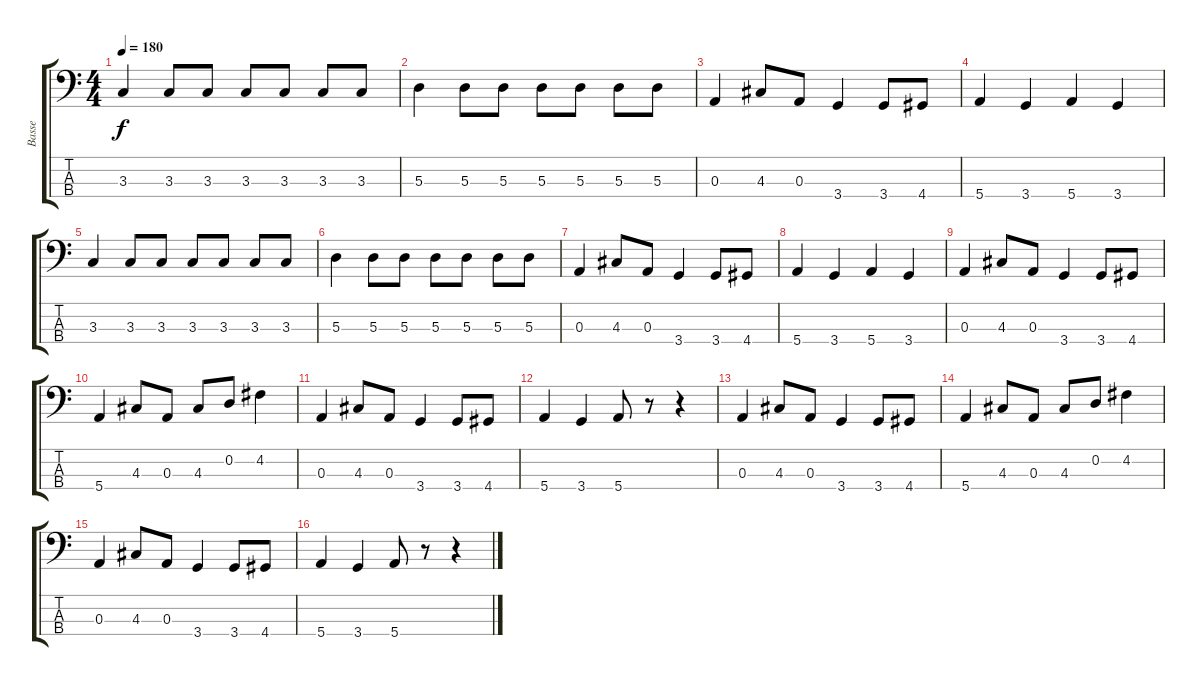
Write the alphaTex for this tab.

\track ("Basse" "Basse") {instrument electricbassfinger}
\staff {score tabs}
\tuning (G2 D2 A1 E1) {hide}
\ts (4 4)
\tempo 180
\clef f4
\ks c
3.3.4{dy f} 3.3.8 3.3.8 3.3.8 3.3.8 3.3.8 3.3.8 |
5.3.4 5.3.8 5.3.8 5.3.8 5.3.8 5.3.8 5.3.8 |
0.3.4 4.3.8 0.3.8 3.4.4 3.4.8 4.4.8 |
5.4.4 3.4.4 5.4.4 3.4.4 |
3.3.4 3.3.8 3.3.8 3.3.8 3.3.8 3.3.8 3.3.8 |
5.3.4 5.3.8 5.3.8 5.3.8 5.3.8 5.3.8 5.3.8 |
0.3.4 4.3.8 0.3.8 3.4.4 3.4.8 4.4.8 |
5.4.4 3.4.4 5.4.4 3.4.4 |
0.3.4 4.3.8 0.3.8 3.4.4 3.4.8 4.4.8 |
5.4.4 4.3.8 0.3.8 4.3.8 0.2.8 4.2.4 |
0.3.4 4.3.8 0.3.8 3.4.4 3.4.8 4.4.8 |
5.4.4 3.4.4 5.4.8 r.8 r.4 |
0.3.4 4.3.8 0.3.8 3.4.4 3.4.8 4.4.8 |
5.4.4 4.3.8 0.3.8 4.3.8 0.2.8 4.2.4 |
0.3.4 4.3.8 0.3.8 3.4.4 3.4.8 4.4.8 |
5.4.4 3.4.4 5.4.8 r.8 r.4
